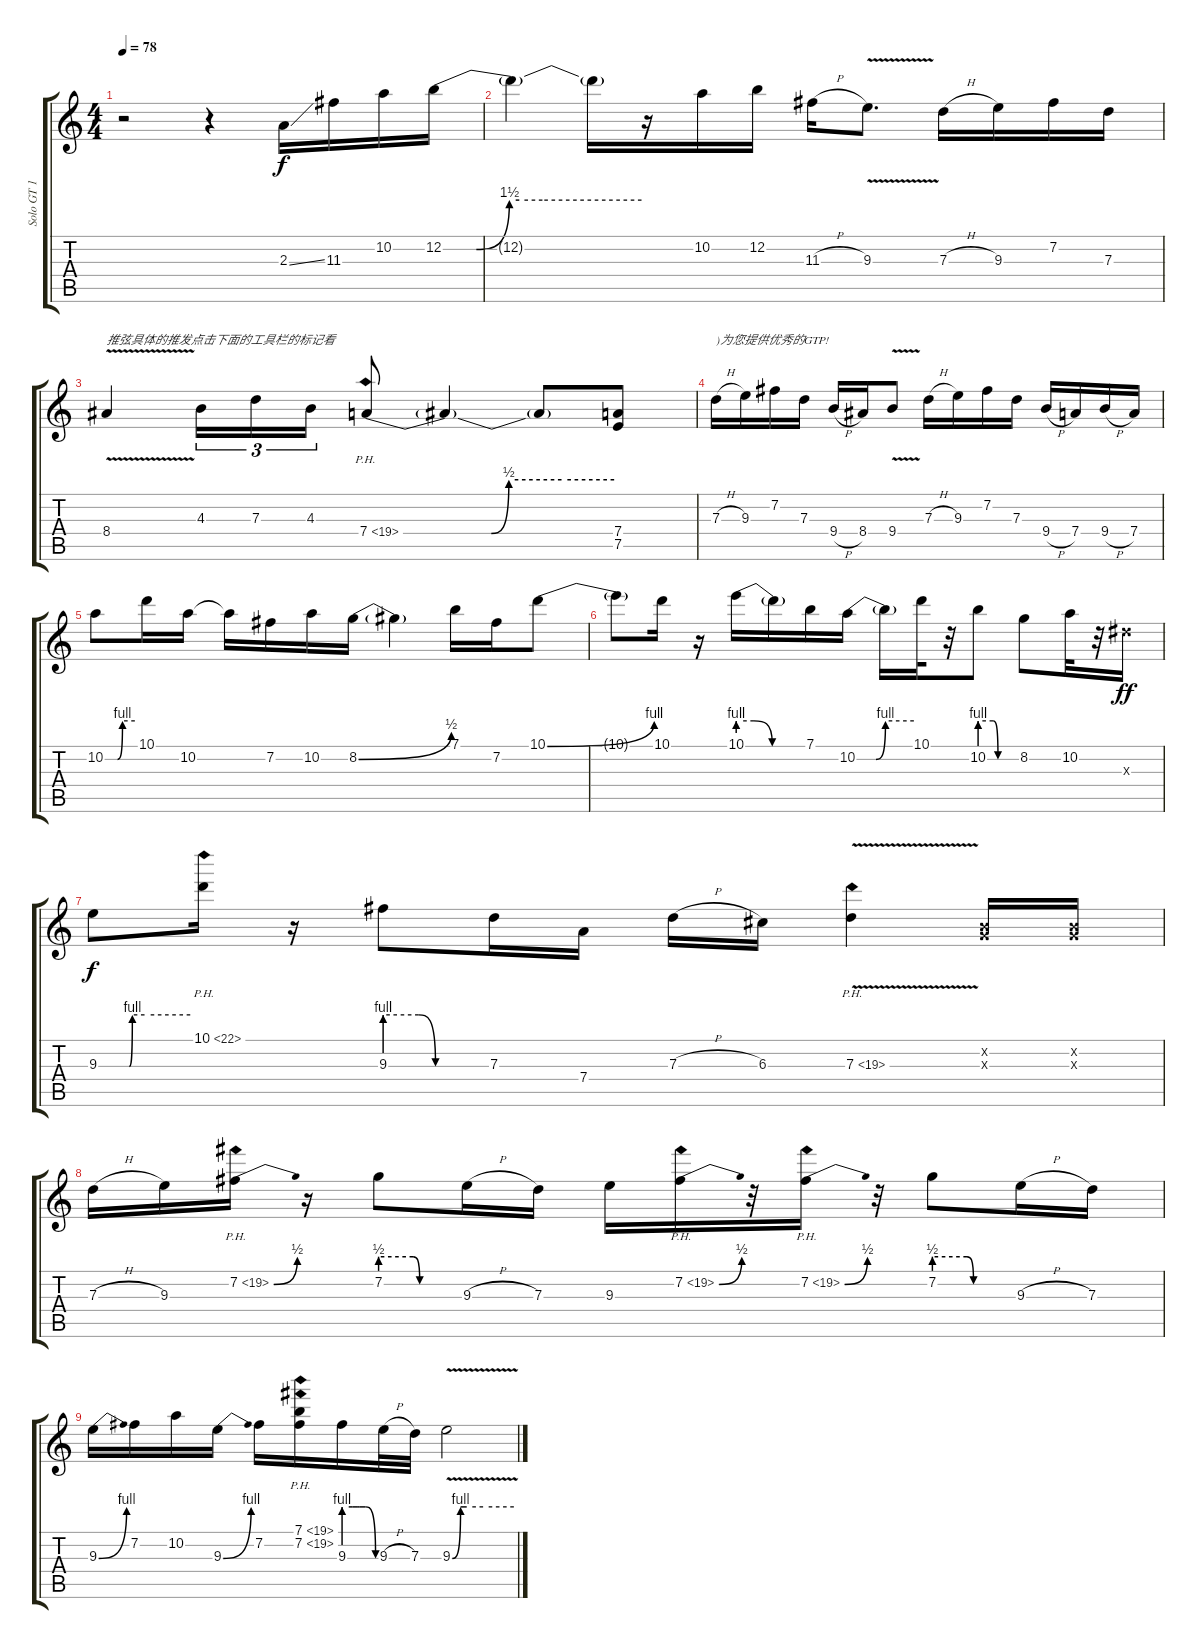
\track ("Solo GT 1" "Solo GT 1") {instrument distortionguitar}
\staff {score tabs}
\tuning (E4 B3 G3 D3 A2 E2) {hide}
\ts (4 4)
\tempo 78
\clef g2
\ks c
r.2{dy f instrument distortionguitar} r.4 2.3{ss}.16 11.3.16 10.2.16 12.2{be (custom 0 0 10 0 20 6 23 6 30 6 60 6)}.16 |
12.2{t}.4 12.2{t}.16 r.16 10.2.16 12.2.16 11.3{h}.16 9.3{v}.8{d} 7.3{h}.16 9.3.16 7.2.16 7.3.16 |
8.4{v}.4{txt "推弦具体的推发点击下面的工具栏的标记看"} 4.3.16{tu (3 2)} 7.3.16{tu (3 2)} 4.3.16{tu (3 2)} 7.4{be (custom 0 0 25 0 30 2 45 2 60 2) ph 12}.8 7.4{t}.4 7.4{t}.8 (7.4 7.5).8 |
7.3{h}.16{txt ")为您提供优秀的GTP!"} 9.3.16 7.2.16 7.3.16 9.4{h}.16 8.4.16 9.4{v}.8 7.3{h}.16 9.3.16 7.2.16 7.3.16 9.4{h}.16 7.4.16 9.4{h}.16 7.4.16 |
10.2{be (custom 0 0 25 0 35 4 60 4)}.8 10.1.16 10.2.16 10.2{t}.16 7.2.16 10.2.16 8.2{be (bend 0 0 60 2)}.16 8.2{t}.4 7.1.16 7.2.16 10.1{be (bend 0 0 60 4)}.8 |
10.1{t}.8 10.1.16 r.16 10.1{be (custom 0 4 14 4 30 0 60 0)}.16 10.1{t}.16 7.1.16 10.2{be (custom 0 0 20 0 30 4 60 4)}.16 10.2{t}.16 10.1.32 r.32 10.2{be (custom 0 4 22 4 30 0 60 0)}.8 8.2.8 10.2.32 r.32 8.3{x}.16{dy ff} |
9.3{be (custom 0 0 20 0 22 4 30 4 60 4)}.8{dy f} 10.1{ph 12}.16 r.16 9.3{be (custom 0 4 20 4 30 0 60 0)}.8 7.3.16 7.4.16 7.3{h}.16 6.3.16 7.3{ph 12 v}.4 (0.2{x} 0.3{x}).16 (0.2{x} 0.3{x}).16 |
7.3{h}.16 9.3.16 7.2{be (bend 0 0 60 2) ph 12}.16 r.16 7.2{be (custom 0 2 25 2 30 0 60 0)}.8 9.3{h}.16 7.3.16 9.3.16 7.2{be (bend 0 0 60 2) ph 12}.16 r.32 7.2{be (bend 0 0 60 2) ph 12}.16 r.32 7.2{be (custom 0 2 25 2 30 0 60 0)}.8 9.3{h}.16 7.3.16 |
9.3{be (bend 0 0 60 4)}.16 7.2.16 10.2.16 9.3{be (bend 0 0 60 4)}.16 7.2.16 (7.1{ph 12} 7.2{ph 12}).16 9.3{be (custom 0 4 16 4 25 4 30 4 41 4 60 0)}.16 9.3{h}.32 7.3.32 9.3{be (custom 0 0 8 4 14 4 30 4 60 4) v}.2
